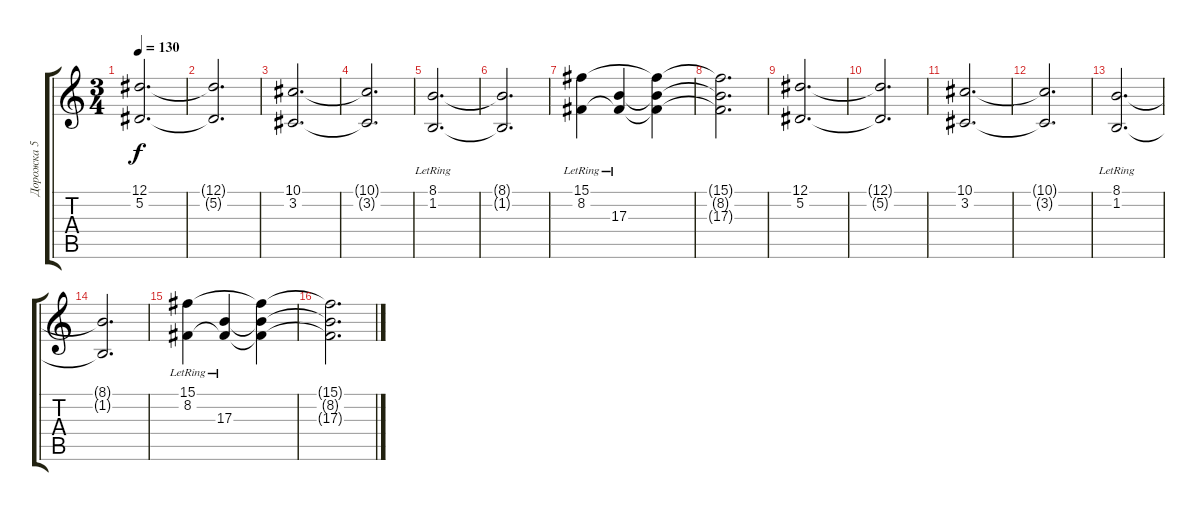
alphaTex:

\track ("Дорожка 5" "Дорожка 5") {instrument voiceoohs}
\staff {score tabs}
\tuning (Eb4 Bb3 Gb3 Db3 Ab2 Db2) {hide}
\ts (3 4)
\tempo 130
\clef g2
\ks c
(12.1 5.2).2{d dy f} |
(12.1{t} 5.2{t}).2{d} |
(10.1 3.2).2{d} |
(10.1{t} 3.2{t}).2{d} |
(8.1 1.2{lr}).2{d} |
(8.1{t} 1.2{t}).2{d} |
(15.1{lr} 8.2).4 (8.2{t} 17.3{lr}).4 (15.1{t} 8.2{t} 17.3{t}).4 |
(15.1{t} 8.2{t} 17.3{t}).2{d} |
(12.1 5.2).2{d} |
(12.1{t} 5.2{t}).2{d} |
(10.1 3.2).2{d} |
(10.1{t} 3.2{t}).2{d} |
(8.1 1.2{lr}).2{d} |
(8.1{t} 1.2{t}).2{d} |
(15.1{lr} 8.2).4 (8.2{t} 17.3{lr}).4 (15.1{t} 8.2{t} 17.3{t}).4 |
(15.1{t} 8.2{t} 17.3{t}).2{d}
